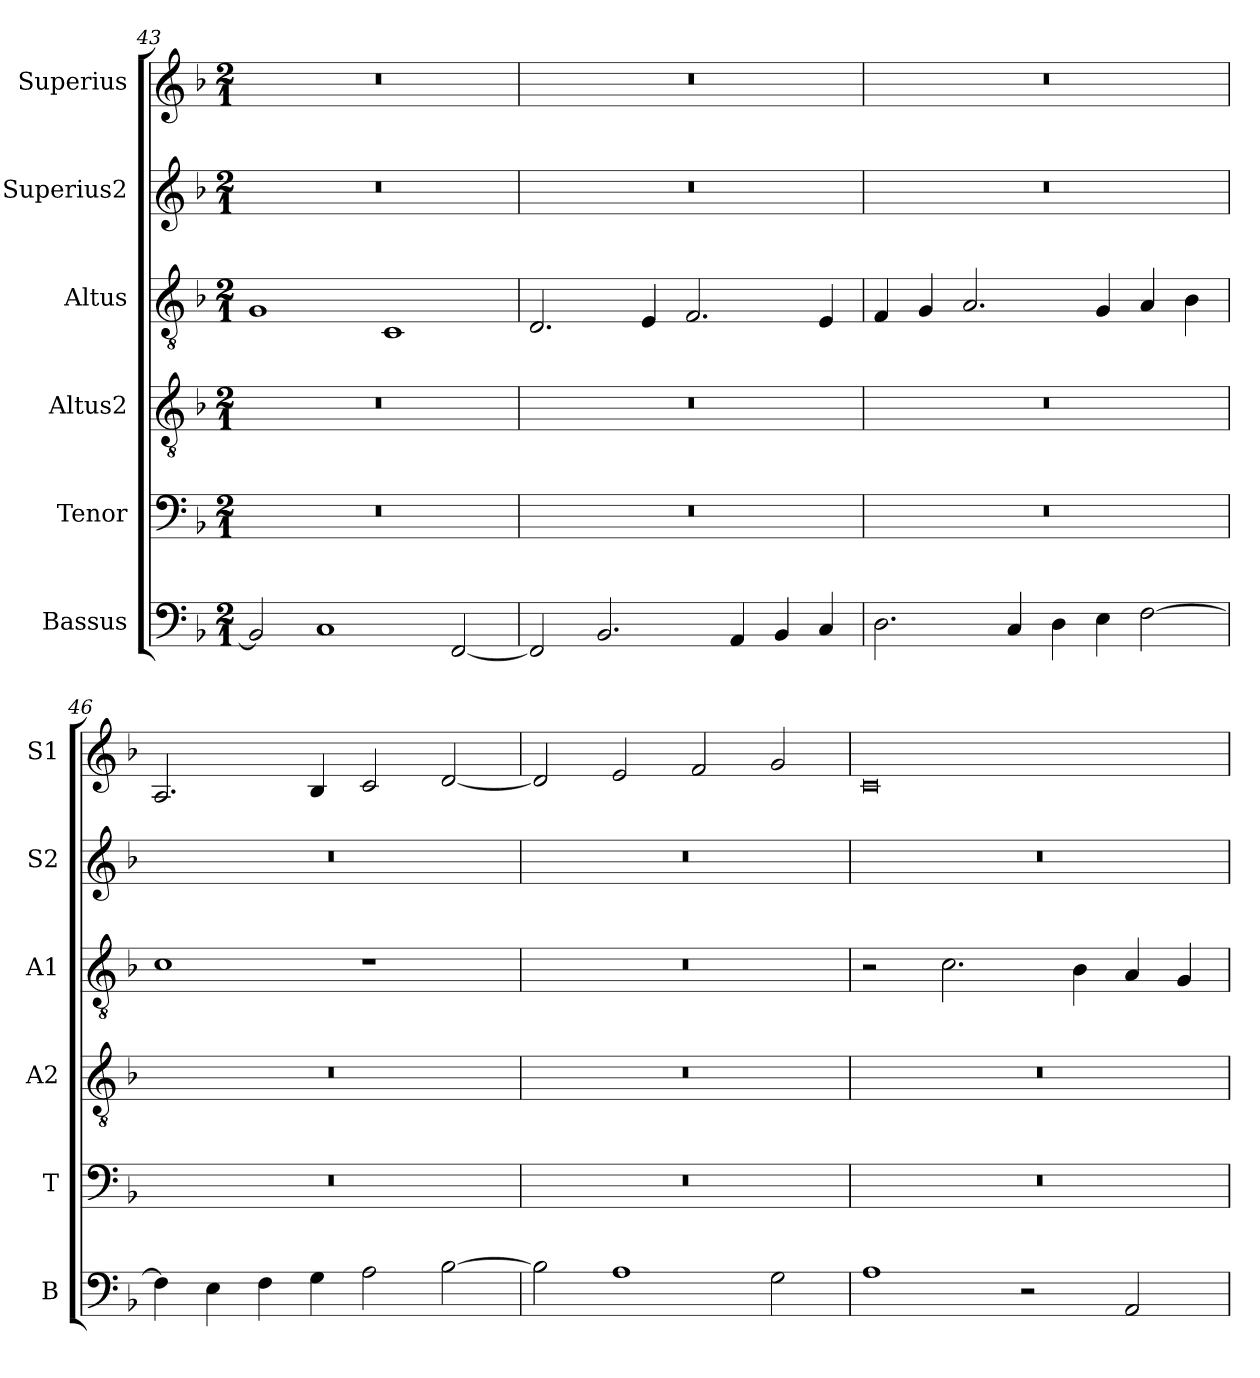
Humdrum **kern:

**kern	**kern	**kern	**kern	**kern	**kern
*part6	*part5	*part4	*part3	*part2	*part1
*staff6	*staff5	*staff4	*staff3	*staff2	*staff1
*I"Bassus	*I"Tenor	*I"Altus2	*I"Altus	*I"Superius2	*I"Superius
*I'B	*I'T	*I'A2	*I'A1	*I'S2	*I'S1
*clefF4	*clefF4	*clefGv2	*clefGv2	*clefG2	*clefG2
*k[b-]	*k[b-]	*k[b-]	*k[b-]	*k[b-]	*k[b-]
*M2/1	*M2/1	*M2/1	*M2/1	*M2/1	*M2/1
=43	=43	=43	=43	=43	=43
2BB-/]	0r	0r	1G	0r	0r
1C	.	.	.	.	.
.	.	.	1C	.	.
[2FF/	.	.	.	.	.
=44	=44	=44	=44	=44	=44
2FF/]	0r	0r	2.D/	0r	0r
2.BB-/	.	.	.	.	.
.	.	.	4E/	.	.
.	.	.	2.F/	.	.
4AA/	.	.	.	.	.
4BB-/	.	.	.	.	.
4C/	.	.	4E/	.	.
=45	=45	=45	=45	=45	=45
2.D\	0r	0r	4F/	0r	0r
.	.	.	4G/	.	.
.	.	.	2.A/	.	.
4C/	.	.	.	.	.
4D\	.	.	.	.	.
4E\	.	.	4G/	.	.
[2F\	.	.	4A/	.	.
.	.	.	4B-\	.	.
=46	=46	=46	=46	=46	=46
4F\]	0r	0r	1c	0r	2.A/
4E\	.	.	.	.	.
4F\	.	.	.	.	.
4G\	.	.	.	.	4B-/
2A\	.	.	1r	.	2c/
[2B-\	.	.	.	.	[2d/
=47	=47	=47	=47	=47	=47
2B-\]	0r	0r	0r	0r	2d/]
1A	.	.	.	.	2e/
.	.	.	.	.	2f/
2G\	.	.	.	.	2g/
=48	=48	=48	=48	=48	=48
1A	0r	0r	2r	0r	0c
.	.	.	2.c\	.	.
2r	.	.	.	.	.
.	.	.	4B-\	.	.
2AA/	.	.	4A/	.	.
.	.	.	4G/	.	.
=	=	=	=	=	=
*-	*-	*-	*-	*-	*-
